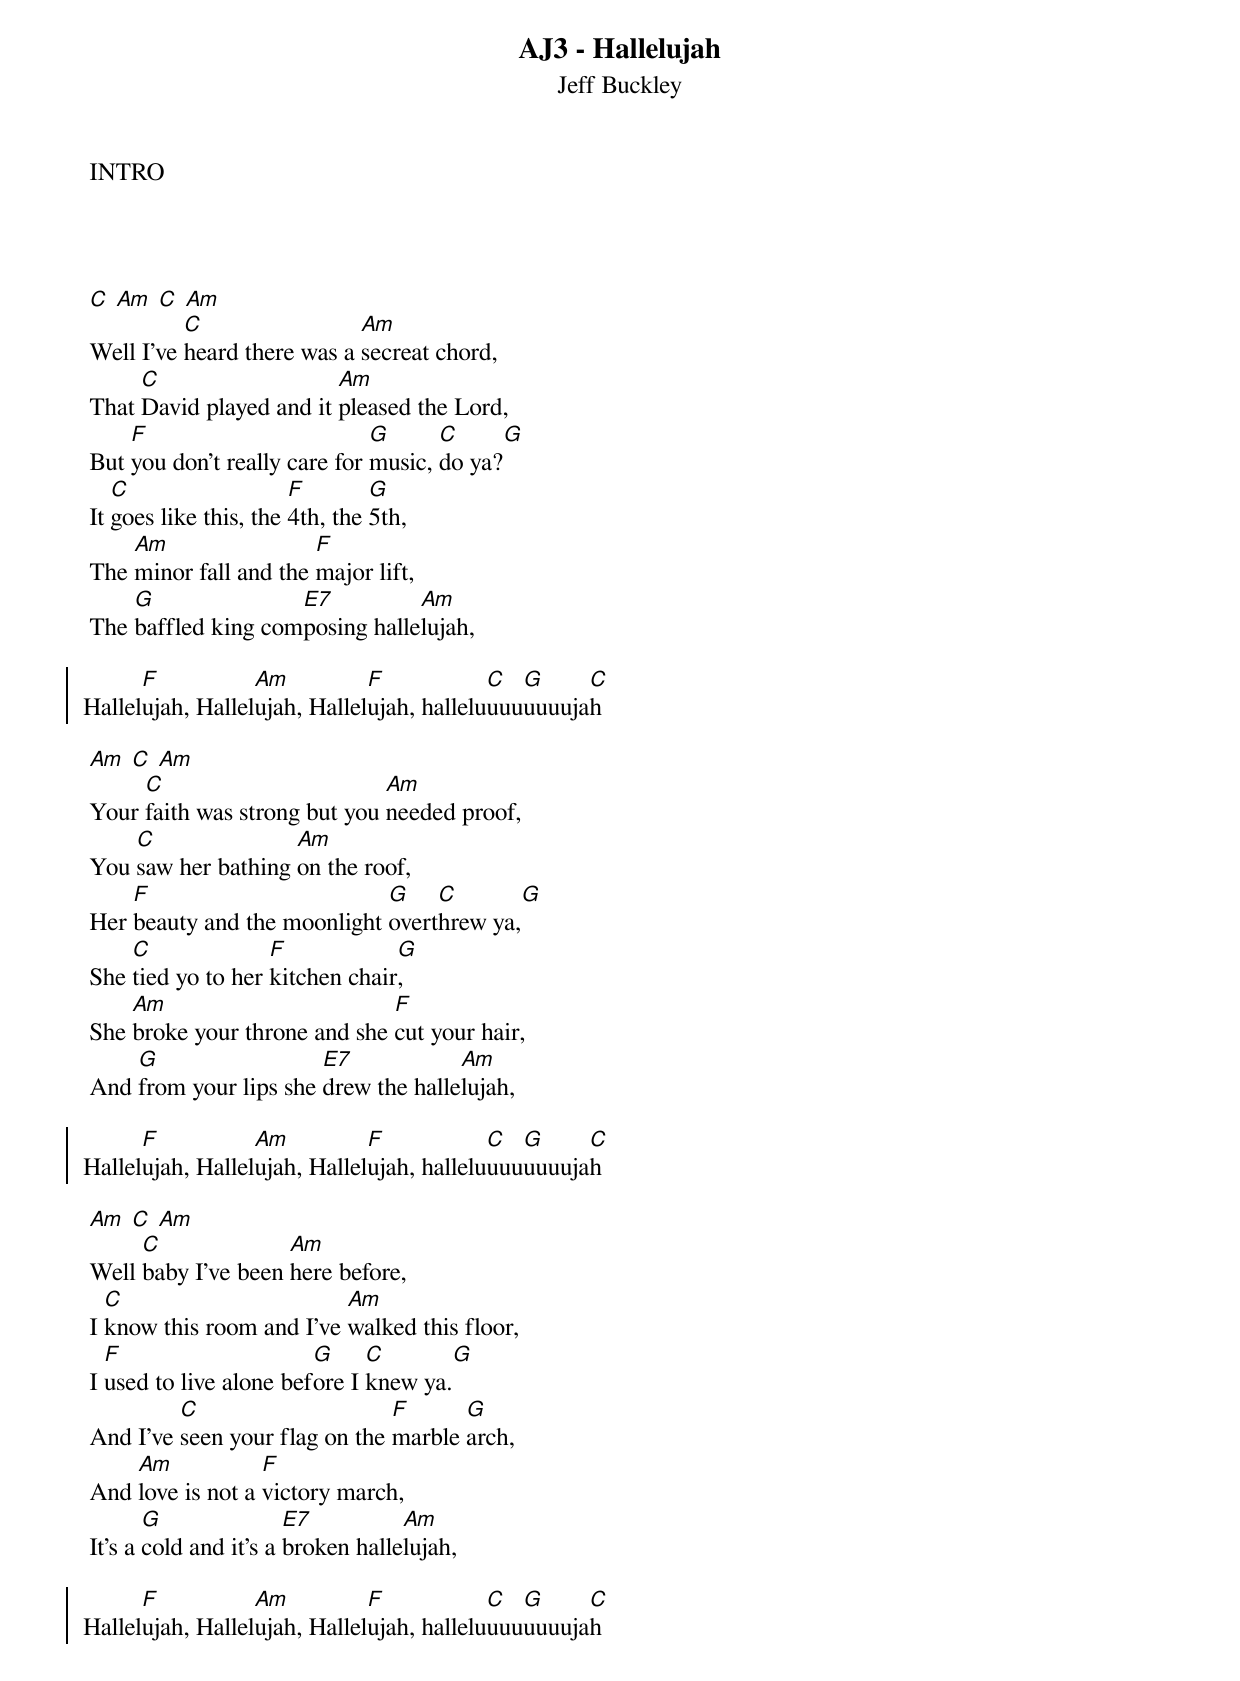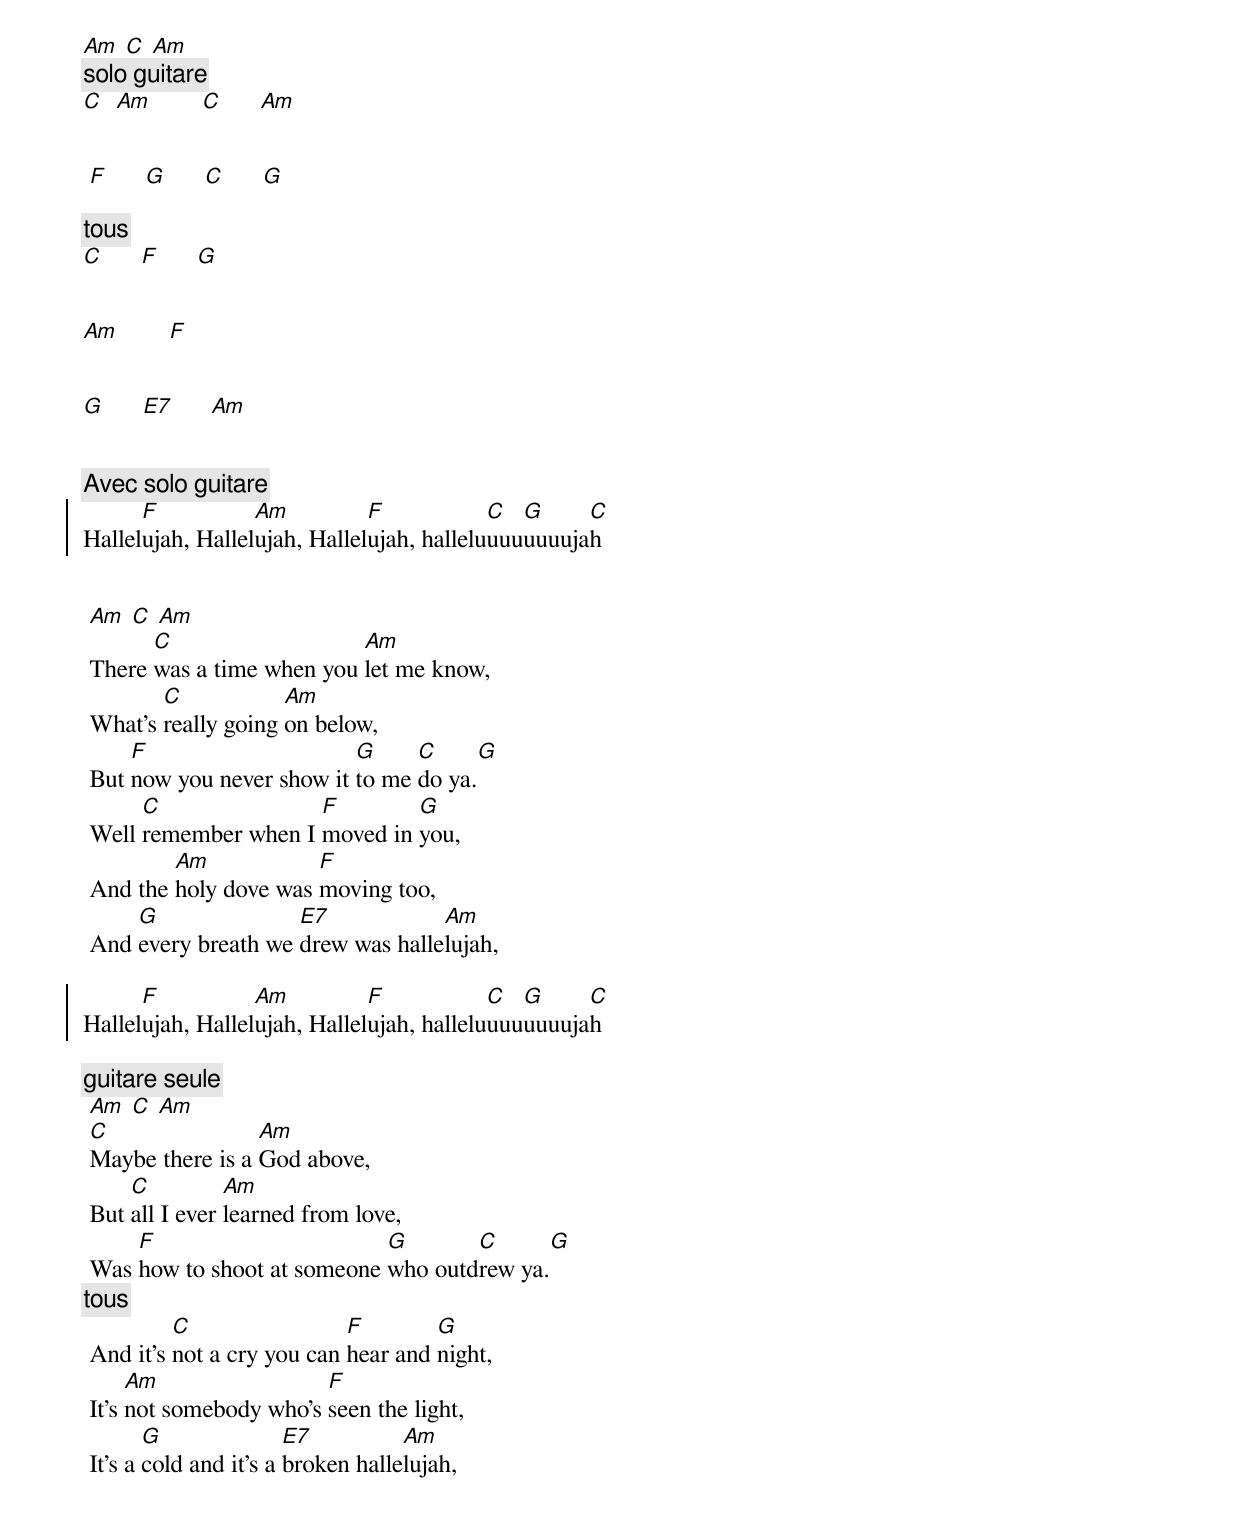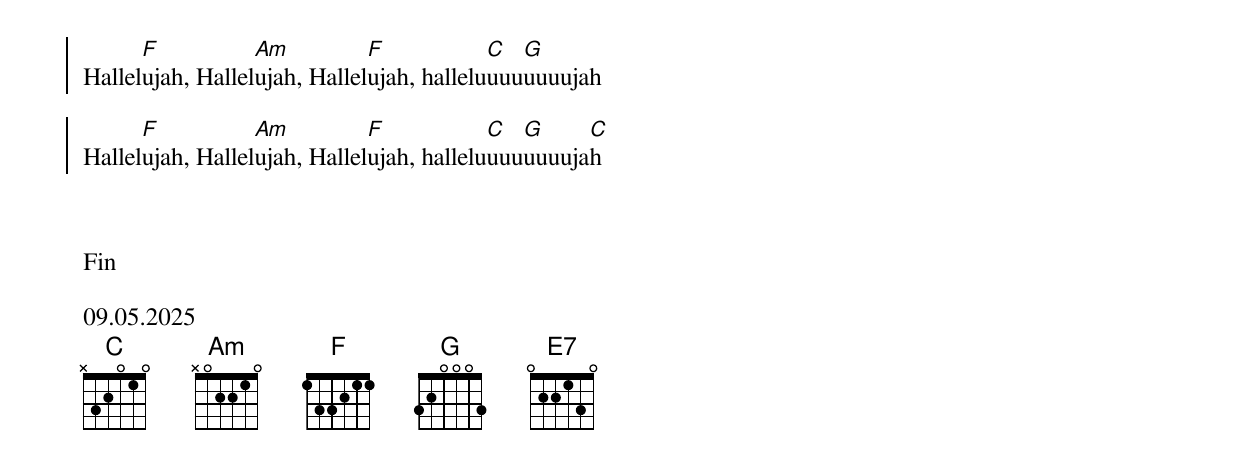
{t: AJ3 - Hallelujah}
 {st:Jeff Buckley}
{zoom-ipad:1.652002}
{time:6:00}

 INTRO




 [C] [Am] [C] [Am]
 Well I've [C]heard there was a [Am]secreat chord,
 That [C]David played and it [Am]pleased the Lord,
 But [F]you don't really care for [G]music, [C]do ya?[G]
 It [C]goes like this, the [F]4th, the [G]5th,
 The [Am]minor fall and the [F]major lift,
 The [G]baffled king com[E7]posing halle[Am]lujah,

{soc}
Hallel[F]ujah, Hallel[Am]ujah, Hallel[F]ujah, hallelu[C]uuu[G]uuuuja[C]h
{eoc}

 [Am] [C] [Am]
 Your [C]faith was strong but you [Am]needed proof,
 You [C]saw her bathing [Am]on the roof,
 Her [F]beauty and the moonlight [G]overt[C]hrew ya,[G]
 She [C]tied yo to her [F]kitchen chair[G],
 She [Am]broke your throne and she [F]cut your hair,
 And [G]from your lips she [E7]drew the halle[Am]lujah,

{soc}
Hallel[F]ujah, Hallel[Am]ujah, Hallel[F]ujah, hallelu[C]uuu[G]uuuuja[C]h
{eoc}

 [Am] [C] [Am]
 Well [C]baby I've been [Am]here before,
 I [C]know this room and I've [Am]walked this floor,
 I [F]used to live alone bef[G]ore I [C]knew ya.[G]
 And I've [C]seen your flag on the [F]marble [G]arch,
 And [Am]love is not a [F]victory march,
 It's a [G]cold and it's a [E7]broken halle[Am]lujah,

{soc}
Hallel[F]ujah, Hallel[Am]ujah, Hallel[F]ujah, hallelu[C]uuu[G]uuuuja[C]h
{eoc}

[Am] [C] [Am]
{c:solo guitare}
[C]  [Am]        [C]      [Am]


 [F]      [G]      [C]      [G]

{c:tous}
[C]      [F]      [G]


[Am]        [F]


[G]      [E7]      [Am]


{c:Avec solo guitare}
{soc}
Hallel[F]ujah, Hallel[Am]ujah, Hallel[F]ujah, hallelu[C]uuu[G]uuuuja[C]h
{eoc}


 [Am] [C] [Am]
 There [C]was a time when you [Am]let me know,
 What's [C]really going [Am]on below,
 But [F]now you never show it [G]to me [C]do ya.[G]
 Well [C]remember when I [F]moved in [G]you,
 And the [Am]holy dove was [F]moving too,
 And [G]every breath we [E7]drew was halle[Am]lujah,

{soc}
Hallel[F]ujah, Hallel[Am]ujah, Hallel[F]ujah, hallelu[C]uuu[G]uuuuja[C]h
{eoc}

{c:guitare seule}
 [Am] [C] [Am]
 [C]Maybe there is a [Am]God above,
 But [C]all I ever [Am]learned from love,
 Was [F]how to shoot at someone [G]who outd[C]rew ya.[G]
{c:tous}
 And it's [C]not a cry you can [F]hear and [G]night,
 It's [Am]not somebody who's [F]seen the light,
 It's a [G]cold and it's a [E7]broken halle[Am]lujah,

{soc}
Hallel[F]ujah, Hallel[Am]ujah, Hallel[F]ujah, hallelu[C]uuu[G]uuuujah
{eoc}

{soc}
Hallel[F]ujah, Hallel[Am]ujah, Hallel[F]ujah, hallelu[C]uuu[G]uuuuja[C]h
{eoc}



Fin

09.05.2025
